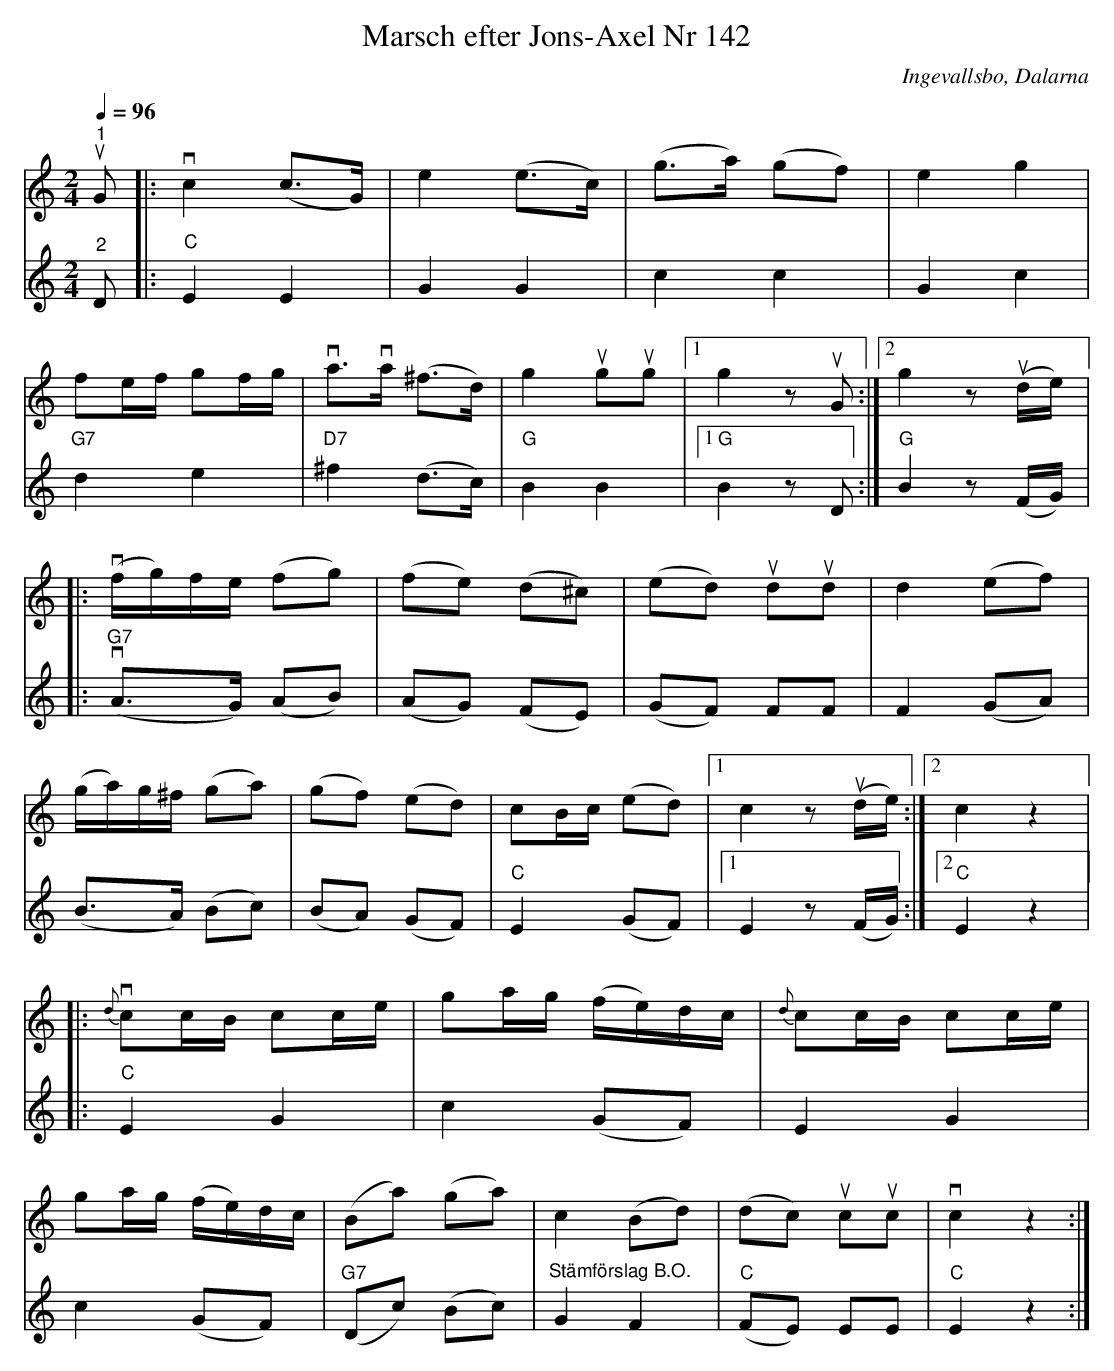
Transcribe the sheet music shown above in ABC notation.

X:1
T:Marsch efter Jons-Axel Nr 142
O:Ingevallsbo, Dalarna
L:1/8
Q:1/4=96
M:2/4
K:C
V:1
"^1"u G |:v c2 (c>G) | e2 (e>c) | (g>a) (gf) | e2 g2 |
fe/f/ gf/g/ | v a>va (^f>d) | g2u gug |1 g2 zu G :|2 g2 zu (d/e/) |:
v (f/g/)f/e/ (fg) | (fe) (d^c) | (ed)u dud | d2 (ef) |
(g/a/)g/^f/ (ga) | (gf) (ed) | cB/c/ (ed) |1 c2 zu (d/e/) :|2 c2 z2 |:
{d}v cc/B/ cc/e/ | ga/g/ (f/e/)d/c/ |{d} cc/B/ cc/e/ |
ga/g/ (f/e/)d/c/ | (Ba) (ga) | c2 (Bd) | (dc)u cuc |v c2 z2 :|
V:2
"^2" D |:"C" E2 E2 | G2 G2 | c2 c2 | G2 c2 |"G7" d2 e2 |"D7" ^f2 (d>c) |"G" B2 B2 |1 "G" B2 z D :|"G" B2 z (F/G/) |:
"G7"v (A>G) (AB) | (AG) (FE) | (GF) FF | F2 (GA) | (B>A) (Bc) | (BA) (GF) |"C" E2 (GF) |1 E2 z (F/G/) :|2"C" E2 z2 |:
"C" E2 G2 | c2 (GF) | E2 G2 | c2 (GF) |"G7" (Dc) (Bc) | "^Stämförslag B.O." G2 F2 |"C" (FE) EE |"C" E2 z2 :|
